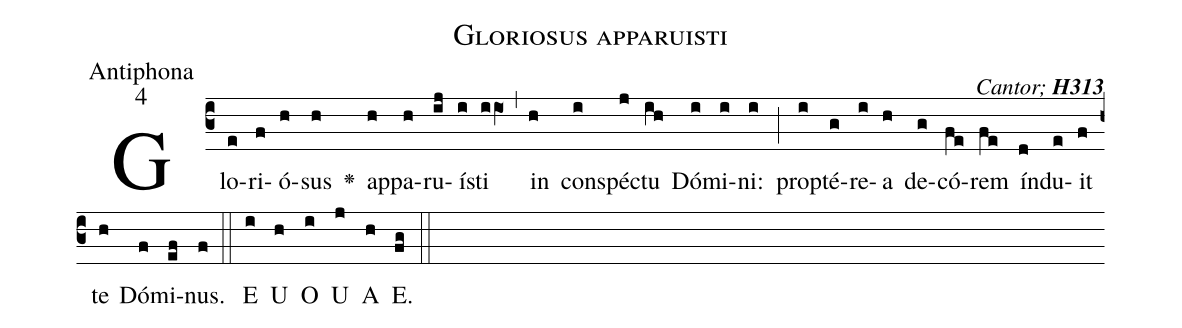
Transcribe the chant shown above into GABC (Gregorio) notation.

name:Gloriosus apparuisti;
office-part:Antiphona;
mode:4;
commentary:{\itshape\mdseries  Cantor;\/}  {\bfseries H313};
%%
(c3)Glo(e)ri(f)ó(h)sus(h) <v>\greheightstar</v>() ap(h)pa(h)ru(ij)í(i)sti(iiO1) (,) in(h) con(i)spé(j)ctu(ih) Dó(i)mi(i)ni:(i) (;) prop(i)té(g)re(i)a(h) de(g)có(fe)rem(fe) ín(d)du(e)it(f) te(h) Dó(f)mi(ef)nus.(f) (::)
<eu> E(i) U(h) O(i) U(j) A(h) E.(fg) </eu> (::)
